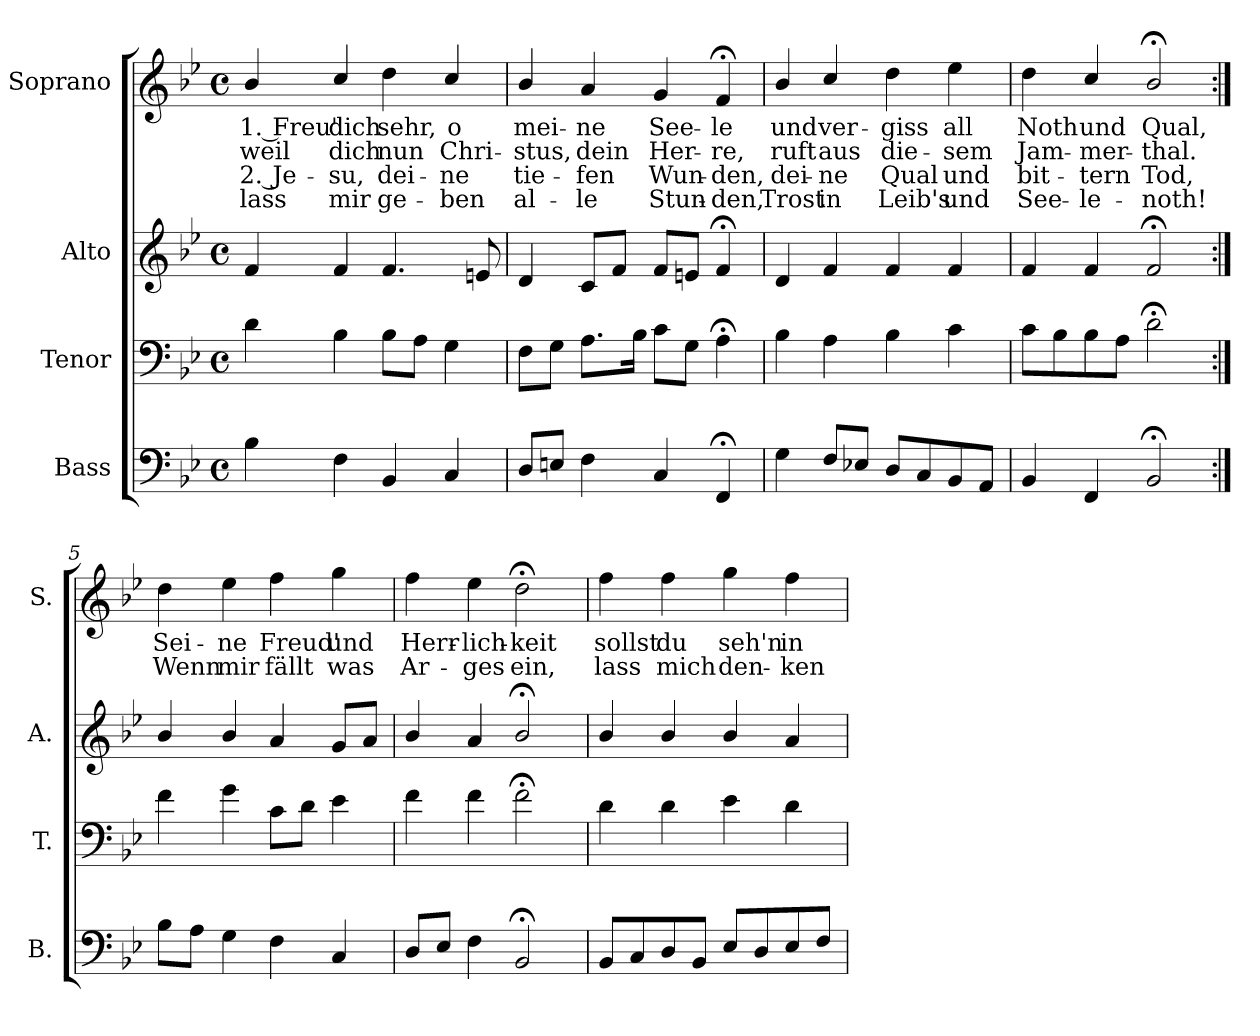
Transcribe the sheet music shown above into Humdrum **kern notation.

**kern	**kern	**kern	**kern	**text	**text	**text	**text
*part4	*part3	*part2	*part1	*part1	*part1	*part1	*part1
*staff4	*staff3	*staff2	*staff1	*staff1	*staff1	*staff1	*staff1
*I"Bass	*I"Tenor	*I"Alto	*I"Soprano	*	*	*	*
*I'B.	*I'T.	*I'A.	*I'S.	*	*	*	*
*clefF4	*clefF4	*clefG2	*clefG2	*	*	*	*
*k[b-e-]	*k[b-e-]	*k[b-e-]	*k[b-e-]	*	*	*	*
*B-:	*B-:	*B-:	*B-:	*	*	*	*
*M4/4	*M4/4	*M4/4	*M4/4	*	*	*	*
*met(c)	*met(c)	*met(c)	*met(c)	*	*	*	*
=1	=1	=1	=1	=1	=1	=1	=1
4B-\	4d\	4f/	4b-/	1. Freu'	weil	2. Je-	lass
4F\	4B-\	4f/	4cc/	dich	dich	-su,	mir
4BB-/	8B-\L	4.f/	4dd\	sehr,	nun	dei-	ge-
.	8A\J	.	.	.	.	.	.
4C/	4G\	.	4cc/	o	Chri-	-ne	-ben
.	.	8en/	.	.	.	.	.
=2	=2	=2	=2	=2	=2	=2	=2
8D/L	8F\L	4d/	4b-/	mei-	-stus,	tie-	al-
8En/J	8G\J	.	.	.	.	.	.
4F\	8.A\L	8c/L	4a/	-ne	dein	-fen	-le
.	.	8f/J	.	.	.	.	.
.	16B-\Jk	.	.	.	.	.	.
4C/	8c\L	8f/L	4g/	See-	Her-	Wun-	Stun-
.	8G\J	8en/J	.	.	.	.	.
4FF;</	4A;<\	4f;</	4f;</	-le	-re,	-den,	-den,
=3	=3	=3	=3	=3	=3	=3	=3
4G\	4B-\	4d/	4b-/	und	ruft	dei-	Trost
8F/L	4A\	4f/	4cc/	ver-	aus	-ne	in
8E-X/J	.	.	.	.	.	.	.
8D/L	4B-\	4f/	4dd\	-giss	die-	Qual	Leib's
8C/	.	.	.	.	.	.	.
8BB-/	4c\	4f/	4ee-\	all	-sem	und	und
8AA/J	.	.	.	.	.	.	.
=4	=4	=4	=4	=4	=4	=4	=4
4BB-/	8c\L	4f/	4dd\	Noth	Jam-	bit-	See-
.	8B-\	.	.	.	.	.	.
4FF/	8B-\	4f/	4cc/	und	-mer-	-tern	-le-
.	8A\J	.	.	.	.	.	.
2BB-;</	2d;<\	2f;</	2b-;</	Qual,	-thal.	Tod,	-noth!
!!LO:LB:g=z
=5:|!	=5:|!	=5:|!	=5:|!	=5:|!	=5:|!	=5:|!	=5:|!
8B-\L	4f\	4b-/	4dd\	Sei-	Wenn	.	.
8A\J	.	.	.	.	.	.	.
4G\	4g\	4b-/	4ee-\	-ne	mir	.	.
4F\	8c\L	4a/	4ff\	Freud'	fällt	.	.
.	8d\J	.	.	.	.	.	.
4C/	4e-\	8g/L	4gg\	und	was	.	.
.	.	8a/J	.	.	.	.	.
=6	=6	=6	=6	=6	=6	=6	=6
8D/L	4f\	4b-/	4ff\	Herr-	Ar-	.	.
8E-/J	.	.	.	.	.	.	.
4F\	4f\	4a/	4ee-\	-lich-	-ges	.	.
2BB-;</	2f;<\	2b-;</	2dd;<\	-keit	ein,	.	.
=7	=7	=7	=7	=7	=7	=7	=7
8BB-/L	4d\	4b-/	4ff\	sollst	lass	.	.
8C/	.	.	.	.	.	.	.
8D/	4d\	4b-/	4ff\	du	mich	.	.
8BB-/J	.	.	.	.	.	.	.
8E-/L	4e-\	4b-/	4gg\	seh'n	den-	.	.
8D/	.	.	.	.	.	.	.
8E-/	4d\	4a/	4ff\	in	-ken	.	.
8F/J	.	.	.	.	.	.	.
=	=	=	=	=	=	=	=
*-	*-	*-	*-	*-	*-	*-	*-
